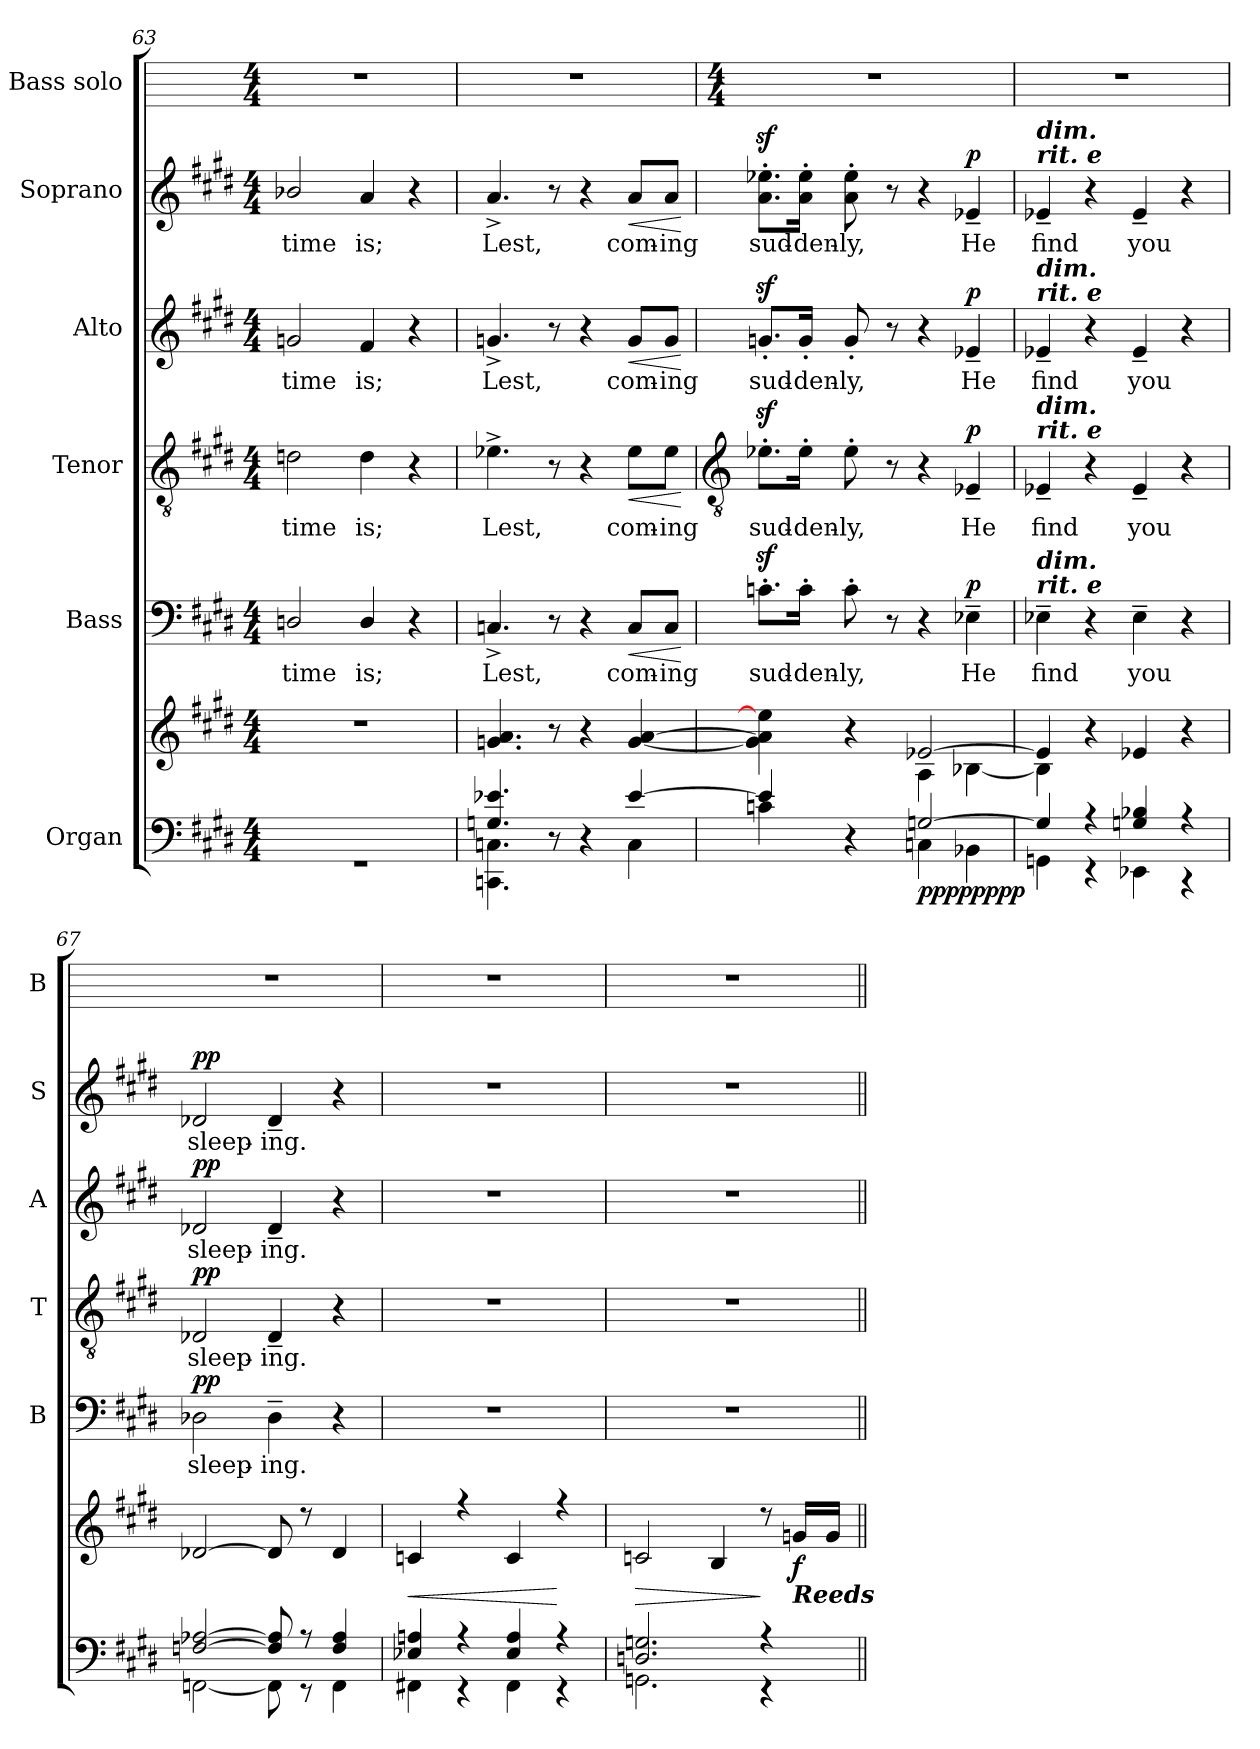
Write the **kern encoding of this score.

**kern	**kern	**dynam	**kern	**text	**dynam	**kern	**text	**dynam	**kern	**text	**dynam	**kern	**text	**dynam	**kern
*part6	*part6	*part6	*part5	*part5	*part5	*part4	*part4	*part4	*part3	*part3	*part3	*part2	*part2	*part2	*part1
*staff7	*staff6	*staff6/7	*staff5	*staff5	*staff5	*staff4	*staff4	*staff4	*staff3	*staff3	*staff3	*staff2	*staff2	*staff2	*staff1
*I"Organ	*	*	*I"Bass	*	*	*I"Tenor	*	*	*I"Alto	*	*	*I"Soprano	*	*	*I"Bass solo
*	*	*	*I'B	*	*	*I'T	*	*	*I'A	*	*	*I'S	*	*	*I'B
*clefF4	*clefG2	*	*clefF4	*	*	*clefGv2	*	*	*clefG2	*	*	*clefG2	*	*	*
*k[f#c#g#d#]	*k[f#c#g#d#]	*	*k[f#c#g#d#]	*	*	*k[f#c#g#d#]	*	*	*k[f#c#g#d#]	*	*	*k[f#c#g#d#]	*	*	*
*E:	*E:	*	*E:	*	*	*E:	*	*	*E:	*	*	*E:	*	*	*
*M4/4	*M4/4	*	*M4/4	*	*	*M4/4	*	*	*M4/4	*	*	*M4/4	*	*	*M4/4
=63	=63	=63	=63	=63	=63	=63	=63	=63	=63	=63	=63	=63	=63	=63	=63
*^	*	*	*	*	*	*	*	*	*	*	*	*	*	*	*
!	!	!	!	!	!LO:LY:b	!	!	!LO:LY:b	!	!	!LO:LY:b	!	!	!LO:LY:b	!	!
1ryy	1r	1r	.	2Dn/	time	.	2dn\	time	.	2gn/	time	.	2b-X/	time	.	1r
!	!	!	!	!	!LO:LY:b	!	!	!LO:LY:b	!	!	!LO:LY:b	!	!	!LO:LY:b	!	!
.	.	.	.	4D/	is;	.	4d	is;	.	4f#	is;	.	4a	is;	.	.
.	.	.	.	4r	.	.	4r	.	.	4r	.	.	4r	.	.	.
=64	=64	=64	=64	=64	=64	=64	=64	=64	=64	=64	=64	=64	=64	=64	=64	=64
!	!	!	!	!	!LO:LY:b	!	!	!LO:LY:b	!	!	!LO:LY:b	!	!	!LO:LY:b	!	!
4.Gn/ 4.e-X/	4.CCn\ 4.Cn\	4.gn 4.a	.	4.Cn^	Lest,	.	4.e-X^	Lest,	.	4.gn^	Lest,	.	4.a^	Lest,	.	1r
4.ryy	8r	8r	.	8r	.	.	8r	.	.	8r	.	.	8r	.	.	.
.	4r	4r	.	4r	.	.	4r	.	.	4r	.	.	4r	.	.	.
!	!	!	!	!	!LO:LY:b	!LO:HP:b	!	!LO:LY:b	!LO:HP:b	!	!LO:LY:b	!LO:HP:b	!	!LO:LY:b	!LO:HP:b	!
[4e-/	4C\	[4g [4a	.	8C/L	com-	<	8e-\L	com-	<	8g/L	com-	<	8a/L	com-	<	.
!	!	!	!	!	!LO:LY:b	!	!	!LO:LY:b	!	!	!LO:LY:b	!	!	!LO:LY:b	!	!
.	.	.	.	8C/J	-ing	.	8e-\J	-ing	.	8g/J	-ing	.	8a/J	-ing	.	.
*v	*v	*	*	*	*	*	*	*	*	*	*	*	*	*	*	*
.	.	.	.	.	[	.	.	[	.	.	[	.	.	[	.
!!LO:LB:g=z
=65	=65	=65	=65	=65	=65	=65	=65	=65	=65	=65	=65	=65	=65	=65	=65
*	*	*	*	*	*	*clefGv2	*	*	*	*	*	*	*	*	*
*	*	*	*	*	*	*	*	*	*	*	*	*	*	*	*M4/4
*^	*^	*	*	*	*	*	*	*	*	*	*	*	*	*	*
!	!	!	!	!	!	!LO:LY:b	!	!	!LO:LY:b	!	!	!LO:LY:b	!	!	!LO:LY:b	!	!
4e-/]	4cn\	4g\] 4a\] 4ee-\]	4ryy	.	8.cnz<'\L	sud-	.	8.e-Xz<'\L	sud-	.	8.gnz<'/L	sud-	.	8.az<'\ 8.ee-Xz<'\L	sud-	.	1r
!	!	!	!	!	!	!LO:LY:b	!	!	!LO:LY:b	!	!	!LO:LY:b	!	!	!LO:LY:b	!	!
.	.	.	.	.	16c'\Jk	-den-	.	16e-'\Jk	-den-	.	16g'/Jk	-den-	.	16a'\ 16ee-'\Jk	-den-	.	.
!	!	!	!	!	!	!LO:LY:b	!	!	!LO:LY:b	!	!	!LO:LY:b	!	!	!LO:LY:b	!	!
4ryy	4r	4r	16ryy	.	8c'	-ly,	.	8e-'	-ly,	.	8g'	-ly,	.	8a' 8ee-'	-ly,	.	.
.	.	.	8.ryy	.	.	.	.	.	.	.	.	.	.	.	.	.	.
.	.	.	.	.	8r	.	.	8r	.	.	8r	.	.	8r	.	.	.
!	!	!	!	!LO:DY:b=2	!	!	!	!	!	!	!	!	!	!	!	!	!
!	!	!	!	!LO:DY:n=1:b=2	!	!	!	!	!	!	!	!	!	!	!	!	!
!	!	!	!	!LO:DY:n=2:b	!	!	!	!	!	!	!	!	!	!	!	!	!
!	!	!	!	!LO:DY:n=3:b	!	!	!	!	!	!	!	!	!	!	!	!	!
[2Gn/	4Cn\	[2e-X/	4A\	pp pp pp pp	4r	.	.	4r	.	.	4r	.	.	4r	.	.	.
!	!	!	!	!	!	!LO:LY:b	!LO:DY:b	!	!LO:LY:b	!LO:DY:b	!	!LO:LY:b	!LO:DY:b	!	!LO:LY:b	!LO:DY:b	!
.	4BB-X\	.	[4B-X\	.	4E-X~	He	p	4E-X~	He	p	4e-X~	He	p	4e-X~	He	p	.
=66	=66	=66	=66	=66	=66	=66	=66	=66	=66	=66	=66	=66	=66	=66	=66	=66	=66
!	!	!	!	!	!	!	!	!	!	!	!	!	!	!LO:TX:a:Bi:t=rit. e	!	!	!
!	!	!	!	!	!	!	!	!	!	!	!	!	!	!LO:TX:a:Bi:t=dim.	!	!	!
!	!	!	!	!	!	!	!	!	!	!	!LO:TX:a:Bi:t=rit. e	!	!	!	!	!	!
!	!	!	!	!	!	!	!	!	!	!	!LO:TX:a:Bi:t=dim.	!	!	!	!	!	!
!	!	!	!	!	!	!	!	!LO:TX:a:Bi:t=rit. e	!	!	!	!	!	!	!	!	!
!	!	!	!	!	!	!	!	!LO:TX:a:Bi:t=dim.	!	!	!	!	!	!	!	!	!
!	!	!	!	!	!LO:TX:a:Bi:t=rit. e	!	!	!	!	!	!	!	!	!	!	!	!
!	!	!	!	!	!LO:TX:a:Bi:t=dim.	!	!	!	!	!	!	!	!	!	!	!	!
!	!	!	!	!	!	!LO:LY:b	!	!	!LO:LY:b	!	!	!LO:LY:b	!	!	!LO:LY:b	!	!
4G/]	4GGn\	4e-/]	4B-\]	.	4E-X~	find	.	4E-X~	find	.	4e-X~	find	.	4e-X~	find	.	1r
4r	4r	4r	2.ryy	.	4r	.	.	4r	.	.	4r	.	.	4r	.	.	.
!	!	!	!	!	!	!LO:LY:b	!	!	!LO:LY:b	!	!	!LO:LY:b	!	!	!LO:LY:b	!	!
4G/ 4B-X/	4EE-X\	4e-/	.	.	4E-~	you	.	4E-~	you	.	4e-~	you	.	4e-~	you	.	.
4r	4r	4r	.	.	4r	.	.	4r	.	.	4r	.	.	4r	.	.	.
=67	=67	=67	=67	=67	=67	=67	=67	=67	=67	=67	=67	=67	=67	=67	=67	=67	=67
!	!	!	!	!	!	!LO:LY:b	!LO:DY:b	!	!LO:LY:b	!LO:DY:b	!	!LO:LY:b	!LO:DY:b	!	!LO:LY:b	!LO:DY:b	!
[2Fn/ [2A-X/	[2FFn\	[2d-X/	1ryy	.	2D-X	sleep-	pp	2D-X	sleep-	pp	2d-X	sleep-	pp	2d-X	sleep-	pp	1r
!	!	!	!	!	!	!LO:LY:b	!	!	!LO:LY:b	!	!	!LO:LY:b	!	!	!LO:LY:b	!	!
8F/] 8A-/]	8FF\]	8d-/]	.	.	4D-~	-ing.	.	4D-~	-ing.	.	4d-~	-ing.	.	4d-~	-ing.	.	.
8r	8r	8r	.	.	.	.	.	.	.	.	.	.	.	.	.	.	.
4F/ 4A-/	4FF\	4d-/	.	.	4r	.	.	4r	.	.	4r	.	.	4r	.	.	.
=68	=68	=68	=68	=68	=68	=68	=68	=68	=68	=68	=68	=68	=68	=68	=68	=68	=68
!	!	!	!	!LO:HP:b	!	!	!	!	!	!	!	!	!	!	!	!	!
4E-X/ 4An/	4FF#X\	4cn/	1ryy	<	1r	.	.	1r	.	.	1r	.	.	1r	.	.	1r
4r	4r	4r	.	.	.	.	.	.	.	.	.	.	.	.	.	.	.
4E-/ 4A/	4FF#\	4c/	.	.	.	.	.	.	.	.	.	.	.	.	.	.	.
4r	4r	4r	.	[	.	.	.	.	.	.	.	.	.	.	.	.	.
=69	=69	=69	=69	=69	=69	=69	=69	=69	=69	=69	=69	=69	=69	=69	=69	=69	=69
!	!	!	!	!LO:HP:b	!	!	!	!	!	!	!	!	!	!	!	!	!
2.Dn/ 2.Gn/	2.GGn\	2cn/	1ryy	>	1r	.	.	1r	.	.	1r	.	.	1r	.	.	1r
.	.	4B/	.	.	.	.	.	.	.	.	.	.	.	.	.	.	.
4r	4r	8r	.	]	.	.	.	.	.	.	.	.	.	.	.	.	.
!	!	!LO:TX:b:Bi:t=Reeds	!	!	!	!	!	!	!	!	!	!	!	!	!	!	!
!	!	!	!	!LO:DY:b	!	!	!	!	!	!	!	!	!	!	!	!	!
.	.	16gn/LL	.	f	.	.	.	.	.	.	.	.	.	.	.	.	.
.	.	16g/JJ	.	.	.	.	.	.	.	.	.	.	.	.	.	.	.
*v	*v	*	*	*	*	*	*	*	*	*	*	*	*	*	*	*	*
*	*v	*v	*	*	*	*	*	*	*	*	*	*	*	*	*	*
=||	=||	=||	=||	=||	=||	=||	=||	=||	=||	=||	=||	=||	=||	=||	=||
*-	*-	*-	*-	*-	*-	*-	*-	*-	*-	*-	*-	*-	*-	*-	*-
